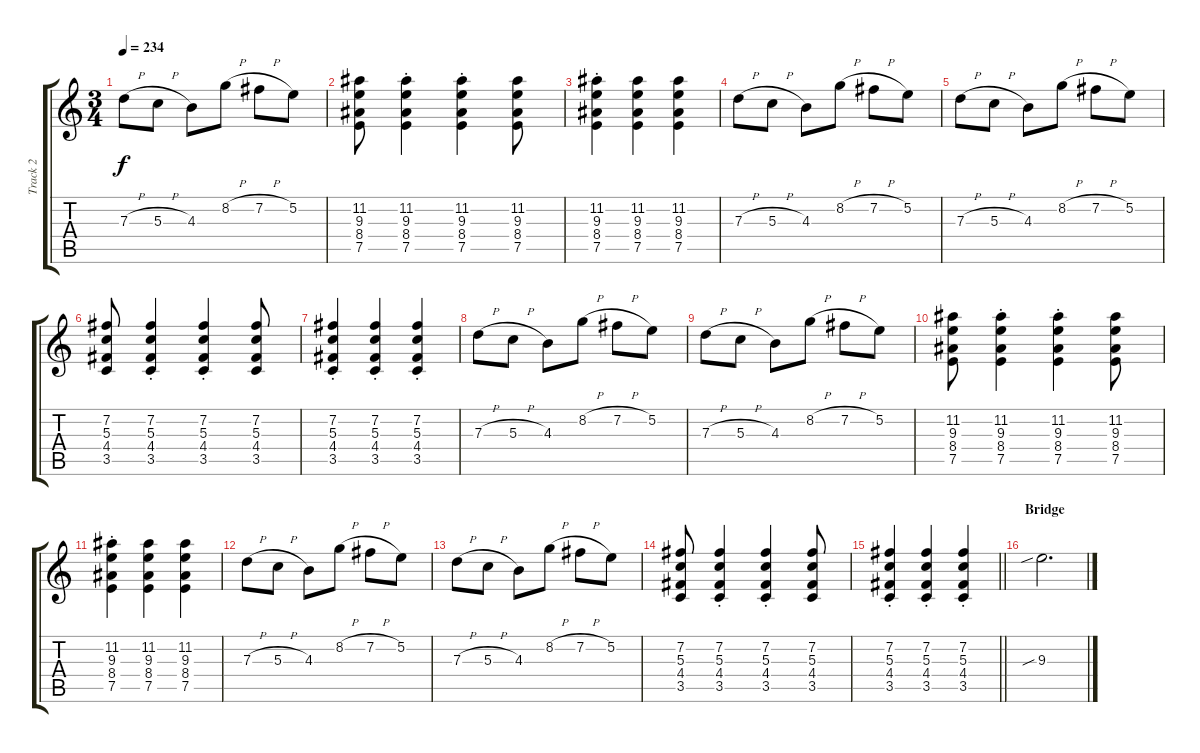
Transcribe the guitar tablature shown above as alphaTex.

\track ("Track 2" "Track 2") {instrument overdrivenguitar}
\staff {score tabs}
\tuning (E4 B3 G3 D3 A2 E2) {hide}
\ts (3 4)
\tempo 234
\clef g2
\ks c
7.3{h}.8{dy f} 5.3{h}.8 4.3.8 8.2{h}.8 7.2{h}.8 5.2.8 |
(11.2 9.3 8.4 7.5).8 (11.2 9.3 8.4 7.5{st}).4 (11.2{st} 9.3 8.4 7.5).4 (11.2 9.3 8.4 7.5).8 |
(11.2{st} 9.3 8.4 7.5).4 (11.2 9.3 8.4 7.5).4 (11.2 9.3 8.4 7.5).4 |
7.3{h}.8 5.3{h}.8 4.3.8 8.2{h}.8 7.2{h}.8 5.2.8 |
7.3{h}.8 5.3{h}.8 4.3.8 8.2{h}.8 7.2{h}.8 5.2.8 |
(7.2 5.3 4.4 3.5).8 (7.2{st} 5.3 4.4 3.5).4 (7.2 5.3 4.4 3.5{st}).4 (7.2 5.3 4.4 3.5).8 |
(7.2 5.3 4.4 3.5{st}).4 (7.2{st} 5.3 4.4 3.5).4 (7.2{st} 5.3 4.4 3.5).4 |
7.3{h}.8 5.3{h}.8 4.3.8 8.2{h}.8 7.2{h}.8 5.2.8 |
7.3{h}.8 5.3{h}.8 4.3.8 8.2{h}.8 7.2{h}.8 5.2.8 |
(11.2 9.3 8.4 7.5).8 (11.2 9.3 8.4 7.5{st}).4 (11.2{st} 9.3 8.4 7.5).4 (11.2 9.3 8.4 7.5).8 |
(11.2{st} 9.3 8.4 7.5).4 (11.2 9.3 8.4 7.5).4 (11.2 9.3 8.4 7.5).4 |
7.3{h}.8 5.3{h}.8 4.3.8 8.2{h}.8 7.2{h}.8 5.2.8 |
7.3{h}.8 5.3{h}.8 4.3.8 8.2{h}.8 7.2{h}.8 5.2.8 |
(7.2 5.3 4.4 3.5).8 (7.2{st} 5.3 4.4 3.5).4 (7.2 5.3 4.4 3.5{st}).4 (7.2 5.3 4.4 3.5).8 |
\barLineRight lightlight
(7.2 5.3 4.4 3.5{st}).4 (7.2{st} 5.3 4.4 3.5).4 (7.2{st} 5.3 4.4 3.5).4 |
\section ("" "Bridge")
9.3{sib}.2{d}
